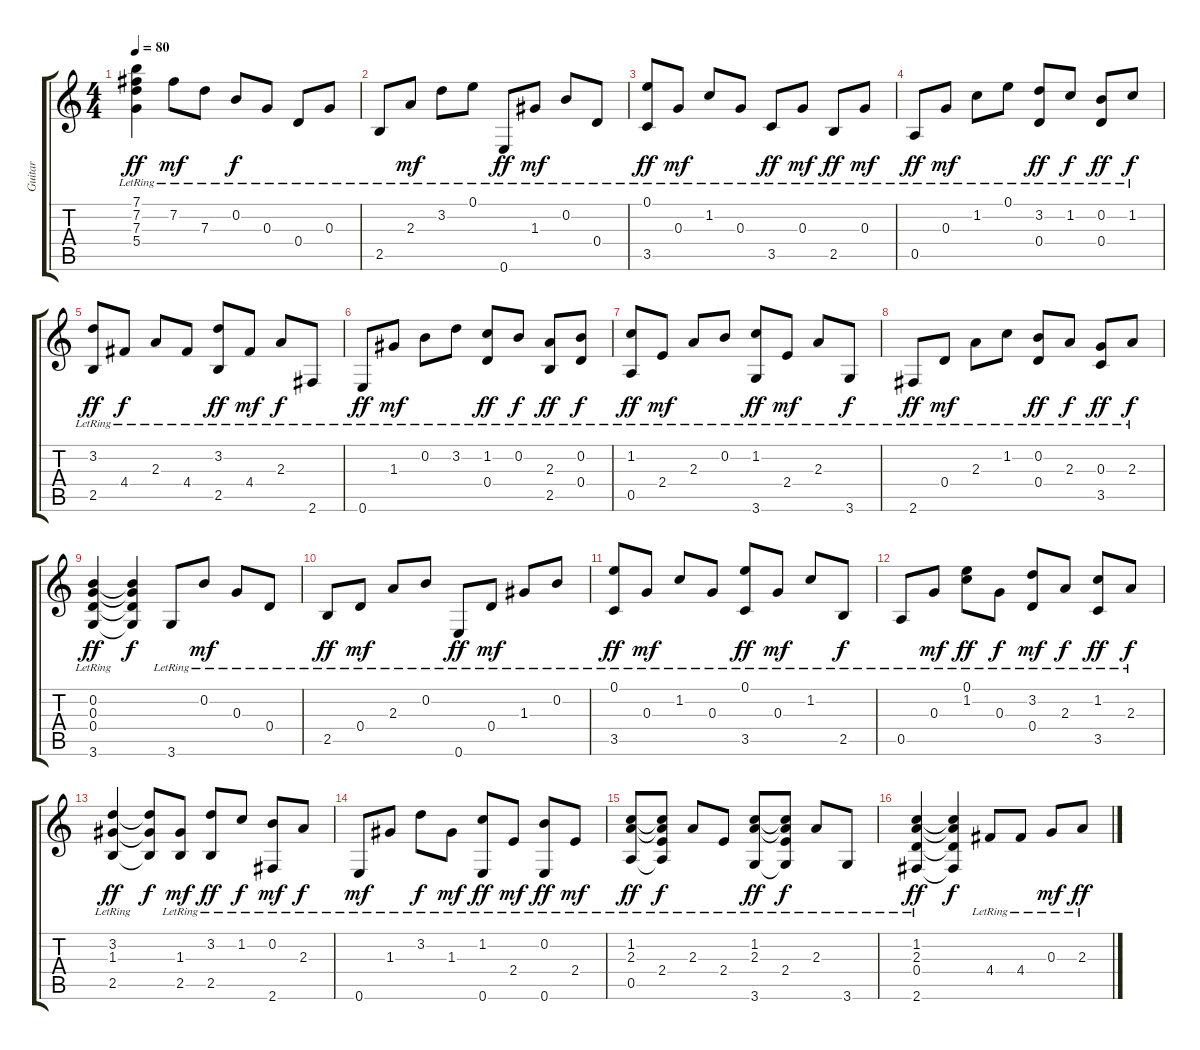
\track ("Guitar" "Guitar") {instrument acousticguitarnylon}
\staff {score tabs}
\tuning (E4 B3 G3 D3 A2 E2) {hide}
\ts (4 4)
\tempo 80
\clef g2
\ks c
(7.1{lr} 7.2{lr} 7.3{lr} 5.4{lr}).4{dy ff} 7.2{lr}.8{dy mf} 7.3{lr}.8 0.2{lr}.8{dy f} 0.3{lr}.8 0.4{lr}.8 0.3{lr}.8 |
2.5{lr}.8 2.3{lr}.8{dy mf} 3.2{lr}.8 0.1{lr}.8 0.6{lr}.8{dy ff} 1.3{lr}.8{dy mf} 0.2{lr}.8 0.4{lr}.8 |
(0.1{lr} 3.5{lr}).8{dy ff} 0.3{lr}.8{dy mf} 1.2{lr}.8 0.3{lr}.8 3.5{lr}.8{dy ff} 0.3{lr}.8{dy mf} 2.5{lr}.8{dy ff} 0.3{lr}.8{dy mf} |
0.5{lr}.8{dy ff} 0.3{lr}.8{dy mf} 1.2{lr}.8 0.1{lr}.8 (3.2{lr} 0.4{lr}).8{dy ff} 1.2{lr}.8{dy f} (0.2{lr} 0.4{lr}).8{dy ff} 1.2{lr}.8{dy f} |
(3.2{lr} 2.5{lr}).8{dy ff} 4.4{lr}.8{dy f} 2.3{lr}.8 4.4{lr}.8 (3.2{lr} 2.5{lr}).8{dy ff} 4.4{lr}.8{dy mf} 2.3{lr}.8{dy f} 2.6{lr}.8 |
0.6{lr}.8{dy ff} 1.3{lr}.8{dy mf} 0.2{lr}.8 3.2{lr}.8 (1.2{lr} 0.4{lr}).8{dy ff} 0.2{lr}.8{dy f} (2.3{lr} 2.5{lr}).8{dy ff} (0.2{lr} 0.4{lr}).8{dy f} |
(1.2{lr} 0.5{lr}).8{dy ff} 2.4{lr}.8{dy mf} 2.3{lr}.8 0.2{lr}.8 (1.2{lr} 3.6{lr}).8{dy ff} 2.4{lr}.8{dy mf} 2.3{lr}.8 3.6{lr}.8{dy f} |
2.6{lr}.8{dy ff} 0.4{lr}.8{dy mf} 2.3{lr}.8 1.2{lr}.8 (0.2{lr} 0.4{lr}).8{dy ff} 2.3{lr}.8{dy f} (0.3{lr} 3.5{lr}).8{dy ff} 2.3{lr}.8{dy f} |
(0.2{lr} 0.3{lr} 0.4{lr} 3.6{lr}).4{dy ff} (0.2{t} 0.3{t} 0.4{t} 3.6{t}).4{dy f} 3.6{lr}.8 0.2{lr}.8{dy mf} 0.3{lr}.8 0.4{lr}.8 |
2.5{lr}.8{dy ff} 0.4{lr}.8{dy mf} 2.3{lr}.8 0.2{lr}.8 0.6{lr}.8{dy ff} 0.4{lr}.8{dy mf} 1.3{lr}.8 0.2{lr}.8 |
(0.1{lr} 3.5{lr}).8{dy ff} 0.3{lr}.8{dy mf} 1.2{lr}.8 0.3{lr}.8 (0.1{lr} 3.5{lr}).8{dy ff} 0.3{lr}.8{dy mf} 1.2{lr}.8 2.5{lr}.8{dy f} |
0.5{lr}.8 0.3{lr}.8{dy mf} (0.1{lr} 1.2{lr}).8{dy ff} 0.3{lr}.8{dy f} (3.2{lr} 0.4{lr}).8{dy mf} 2.3{lr}.8{dy f} (1.2{lr} 3.5{lr}).8{dy ff} 2.3{lr}.8{dy f} |
(3.2{lr} 1.3{lr} 2.5{lr}).4{dy ff} (3.2{t} 1.3{t} 2.5{t}).8{dy f} (1.3{lr} 2.5{lr}).8{dy mf} (3.2{lr} 2.5{lr}).8{dy ff} 1.2{lr}.8{dy f} (0.2{lr} 2.6{lr}).8{dy mf} 2.3{lr}.8{dy f} |
0.6{lr}.8{dy mf} 1.3{lr}.8 3.2{lr}.8{dy f} 1.3{lr}.8{dy mf} (1.2{lr} 0.6{lr}).8{dy ff} 2.4{lr}.8{dy mf} (0.2{lr} 0.6{lr}).8{dy ff} 2.4{lr}.8{dy mf} |
(1.2{lr} 2.3{lr} 0.5{lr}).8{dy ff} (1.2{t} 2.3{t} 2.4{lr} 0.5{t}).8{dy f} 2.3{lr}.8 2.4{lr}.8 (1.2{lr} 2.3{lr} 3.6{lr}).8{dy ff} (1.2{t} 2.3{t} 2.4{lr} 3.6{t}).8{dy f} 2.3{lr}.8 3.6{lr}.8 |
(1.2{lr} 2.3{lr} 0.4{lr} 2.6{lr}).4{dy ff} (1.2{t} 2.3{t} 0.4{t} 2.6{t}).4{dy f} 4.4{lr}.8 4.4{lr}.8 0.3{lr}.8{dy mf} 2.3{lr}.8{dy ff}
